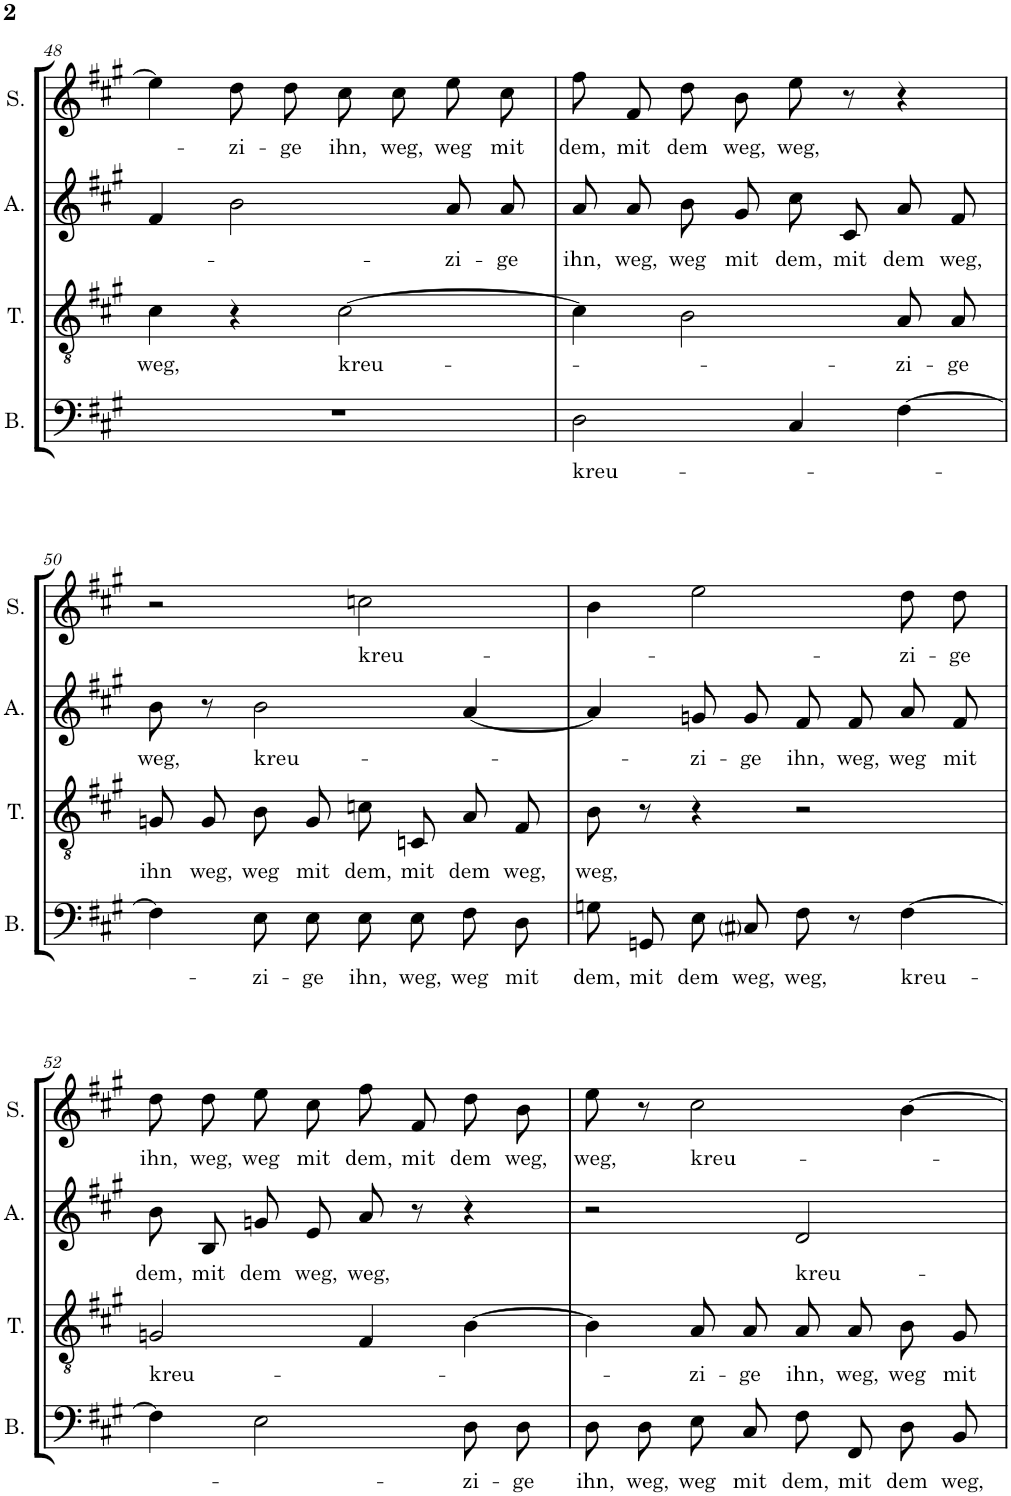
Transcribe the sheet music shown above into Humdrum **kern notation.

**kern	**text	**kern	**text	**kern	**text	**kern	**text
*part4	*part4	*part3	*part3	*part2	*part2	*part1	*part1
*staff4	*staff4	*staff3	*staff3	*staff2	*staff2	*staff1	*staff1
*I"Basso	*	*I"Tenore	*	*I"Alto	*	*I"Soprano	*
*I'B.	*	*I'T.	*	*I'A.	*	*I'S.	*
!!LO:PB:g=z
*clefF4	*	*clefGv2	*	*clefG2	*	*clefG2	*
*k[f#c#g#]	*	*k[f#c#g#]	*	*k[f#c#g#]	*	*k[f#c#g#]	*
*A:	*	*A:	*	*A:	*	*A:	*
*M4/4	*	*M4/4	*	*M4/4	*	*M4/4	*
=48	=48	=48	=48	=48	=48	=48	=48
!	!	!	!LO:LY:b	!	!	!	!
1r	.	4c#\	weg,	4f#/	.	4ee\]	.
!	!	!	!	!	!	!	!LO:LY:b
.	.	4r	.	2b\	.	8dd\L	-zi-
!	!	!	!	!	!	!	!LO:LY:b
.	.	.	.	.	.	8dd\J	-ge
!	!	!	!LO:LY:b	!	!	!	!LO:LY:b
.	.	[2c#\	kreu-	.	.	8cc#\L	ihn,
!	!	!	!	!	!	!	!LO:LY:b
.	.	.	.	.	.	8cc#\J	weg,
!	!	!	!	!	!LO:LY:b	!	!LO:LY:b
.	.	.	.	8a/L	-zi-	8ee\L	weg
!	!	!	!	!	!LO:LY:b	!	!LO:LY:b
.	.	.	.	8a/J	-ge	8cc#\J	mit
=49	=49	=49	=49	=49	=49	=49	=49
!	!LO:LY:b	!	!	!	!LO:LY:b	!	!LO:LY:b
2D\	kreu-	4c#\]	.	8a/L	ihn,	8ff#\L	dem,
!	!	!	!	!	!LO:LY:b	!	!LO:LY:b
.	.	.	.	8a/J	weg,	8f#\J	mit
!	!	!	!	!	!LO:LY:b	!	!LO:LY:b
.	.	2B\	.	8b/L	weg	8dd\L	dem
!	!	!	!	!	!LO:LY:b	!	!LO:LY:b
.	.	.	.	8g#/J	mit	8b\J	weg,
!	!	!	!	!	!LO:LY:b	!	!LO:LY:b
4C#/	.	.	.	8cc#/L	dem,	8ee\	weg,
!	!	!	!	!	!LO:LY:b	!	!
.	.	.	.	8c#/J	mit	8r	.
!	!	!	!LO:LY:b	!	!LO:LY:b	!	!
[4F#\	.	8A/L	-zi-	8a/L	dem	4r	.
!	!	!	!LO:LY:b	!	!LO:LY:b	!	!
.	.	8A/J	-ge	8f#/J	weg,	.	.
!!LO:LB:g=z
=50	=50	=50	=50	=50	=50	=50	=50
!	!	!	!LO:LY:b	!	!LO:LY:b	!	!
4F#\]	.	8Gn/L	ihn	8b\	weg,	2r	.
!	!	!	!LO:LY:b	!	!	!	!
.	.	8G/J	weg,	8r	.	.	.
!	!LO:LY:b	!	!LO:LY:b	!	!LO:LY:b	!	!
8E\L	-zi-	8B/L	weg	2b\	kreu-	.	.
!	!LO:LY:b	!	!LO:LY:b	!	!	!	!
8E\J	-ge	8G/J	mit	.	.	.	.
!	!LO:LY:b	!	!LO:LY:b	!	!	!	!LO:LY:b
8E\L	ihn,	8cn/L	dem,	.	.	2ccn\	kreu-
!	!LO:LY:b	!	!LO:LY:b	!	!	!	!
8E\J	weg,	8Cn/J	mit	.	.	.	.
!	!LO:LY:b	!	!LO:LY:b	!	!	!	!
8F#\L	weg	8A/L	dem	[4a/	.	.	.
!	!LO:LY:b	!	!LO:LY:b	!	!	!	!
8D\J	mit	8F#/J	weg,	.	.	.	.
=51	=51	=51	=51	=51	=51	=51	=51
!	!LO:LY:b	!	!LO:LY:b	!	!	!	!
8Gn/L	dem,	8B\	weg,	4a/]	.	4b\	.
!	!LO:LY:b	!	!	!	!	!	!
8GGn/J	mit	8r	.	.	.	.	.
!	!LO:LY:b	!	!	!	!LO:LY:b	!	!
8E\L	dem	4r	.	8gn/L	-zi-	2ee\	.
!	!LO:LY:b	!	!	!	!LO:LY:b	!	!
8C#i\J	weg,	.	.	8g/J	-ge	.	.
!	!LO:LY:b	!	!	!	!LO:LY:b	!	!
8F#\	weg,	2r	.	8f#/L	ihn,	.	.
!	!	!	!	!	!LO:LY:b	!	!
8r	.	.	.	8f#/J	weg,	.	.
!	!LO:LY:b	!	!	!	!LO:LY:b	!	!LO:LY:b
[4F#\	kreu-	.	.	8a/L	weg	8dd\L	-zi-
!	!	!	!	!	!LO:LY:b	!	!LO:LY:b
.	.	.	.	8f#/J	mit	8dd\J	-ge
!!LO:LB:g=z
=52	=52	=52	=52	=52	=52	=52	=52
!	!	!	!LO:LY:b	!	!LO:LY:b	!	!LO:LY:b
4F#\]	.	2Gn/	kreu-	8b/L	dem,	8dd\L	ihn,
!	!	!	!	!	!LO:LY:b	!	!LO:LY:b
.	.	.	.	8B/J	mit	8dd\J	weg,
!	!	!	!	!	!LO:LY:b	!	!LO:LY:b
2E\	.	.	.	8gn/L	dem	8ee\L	weg
!	!	!	!	!	!LO:LY:b	!	!LO:LY:b
.	.	.	.	8e/J	weg,	8cc#\J	mit
!	!	!	!	!	!LO:LY:b	!	!LO:LY:b
.	.	4F#/	.	8a/	weg,	8ff#\L	dem,
!	!	!	!	!	!	!	!LO:LY:b
.	.	.	.	8r	.	8f#\J	mit
!	!LO:LY:b	!	!	!	!	!	!LO:LY:b
8D\L	-zi-	[4B\	.	4r	.	8dd\L	dem
!	!LO:LY:b	!	!	!	!	!	!LO:LY:b
8D\J	-ge	.	.	.	.	8b\J	weg,
=53	=53	=53	=53	=53	=53	=53	=53
!	!LO:LY:b	!	!	!	!	!	!LO:LY:b
8D\L	ihn,	4B\]	.	2r	.	8ee\	weg,
!	!LO:LY:b	!	!	!	!	!	!
8D\J	weg,	.	.	.	.	8r	.
!	!LO:LY:b	!	!LO:LY:b	!	!	!	!LO:LY:b
8E\L	weg	8A/L	-zi-	.	.	2cc#\	kreu-
!	!LO:LY:b	!	!LO:LY:b	!	!	!	!
8C#\J	mit	8A/J	-ge	.	.	.	.
!	!LO:LY:b	!	!LO:LY:b	!	!LO:LY:b	!	!
8F#/L	dem,	8A/L	ihn,	2d/	kreu-	.	.
!	!LO:LY:b	!	!LO:LY:b	!	!	!	!
8FF#/J	mit	8A/J	weg,	.	.	.	.
!	!LO:LY:b	!	!LO:LY:b	!	!	!	!
8D/L	dem	8B/L	weg	.	.	[4b\	.
!	!LO:LY:b	!	!LO:LY:b	!	!	!	!
8BB/J	weg,	8G#/J	mit	.	.	.	.
=	=	=	=	=	=	=	=
*-	*-	*-	*-	*-	*-	*-	*-
